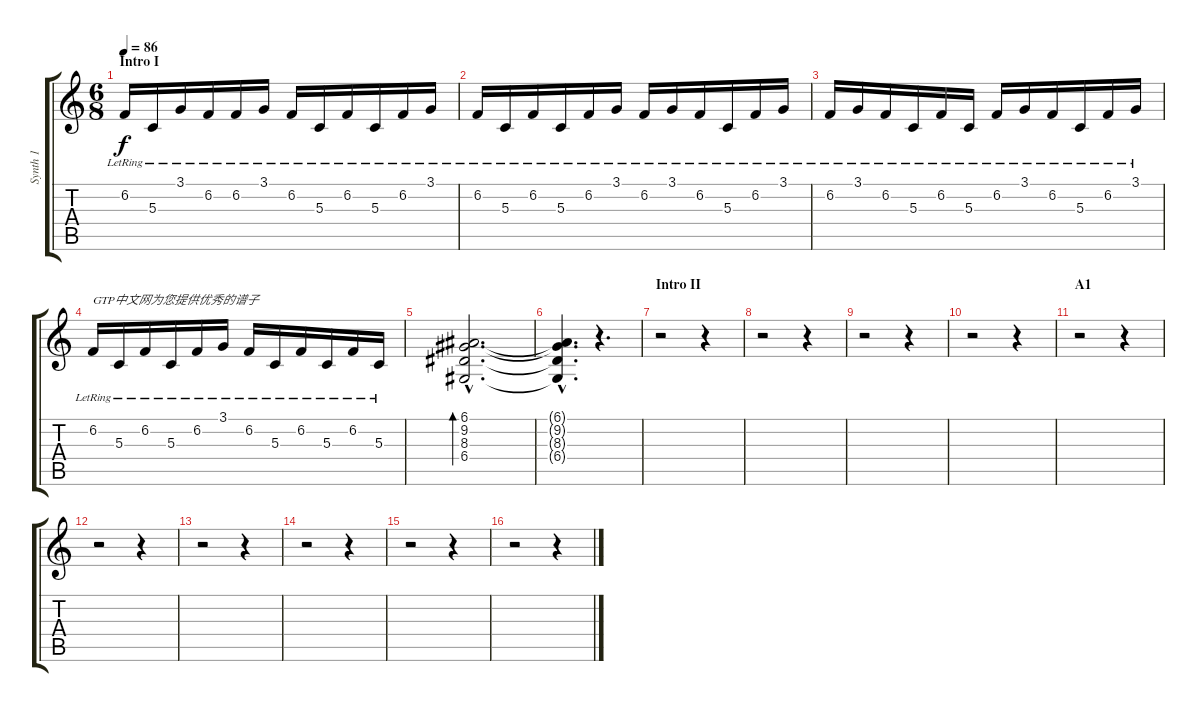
\track ("Synth 1" "Synth 1") {instrument fx1rain}
\staff {score tabs}
\tuning (E4 B3 G3 D3 A2 E2) {hide}
\ts (6 8)
\section ("" "Intro I")
\tempo 86
\clef g2
\ks c
6.2{lr}.16{dy f instrument fx1rain} 5.3{lr}.16 3.1{lr}.16 6.2{lr}.16 6.2{lr}.16 3.1{lr}.16 6.2{lr}.16 5.3{lr}.16 6.2{lr}.16 5.3{lr}.16 6.2{lr}.16 3.1{lr}.16 |
6.2{lr}.16 5.3{lr}.16 6.2{lr}.16 5.3{lr}.16 6.2{lr}.16 3.1{lr}.16 6.2{lr}.16 3.1{lr}.16 6.2{lr}.16 5.3{lr}.16 6.2{lr}.16 3.1{lr}.16 |
6.2{lr}.16 3.1{lr}.16 6.2{lr}.16 5.3{lr}.16 6.2{lr}.16 5.3{lr}.16 6.2{lr}.16 3.1{lr}.16 6.2{lr}.16 5.3{lr}.16 6.2{lr}.16 3.1{lr}.16 |
6.2{lr}.16{txt "GTP中文网为您提供优秀的谱子"} 5.3{lr}.16 6.2{lr}.16 5.3{lr}.16 6.2{lr}.16 3.1{lr}.16 6.2{lr}.16 5.3{lr}.16 6.2{lr}.16 5.3{lr}.16 6.2{lr}.16 5.3{lr}.16 |
(6.1{hac} 9.2{hac} 8.3{hac} 6.4{hac}).2{d bd 480} |
(6.1{hac t} 9.2{hac t} 8.3{hac t} 6.4{hac t}).4{d} r.4{d} |
\section ("" "Intro II")
r.2 r.4 |
r.2 r.4 |
r.2 r.4 |
r.2 r.4 |
\section ("" "A1")
r.2 r.4 |
r.2 r.4 |
r.2 r.4 |
r.2 r.4 |
r.2 r.4 |
r.2 r.4
